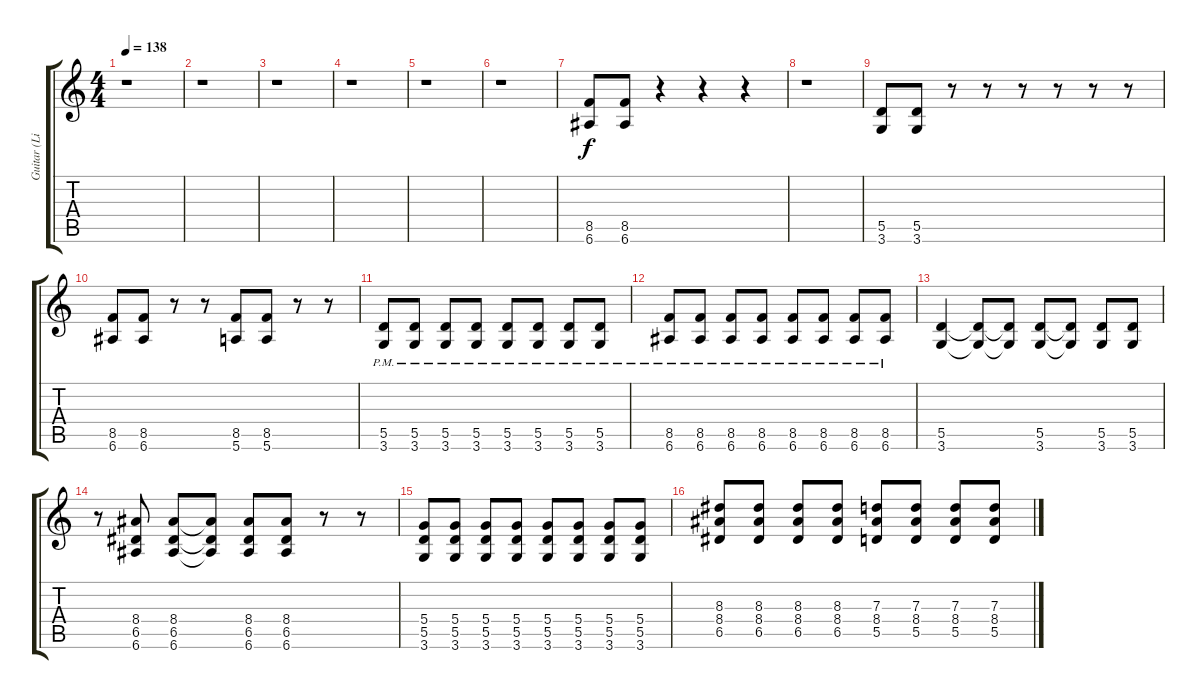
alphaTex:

\track ("Guitar (Linde)" "Guitar (Li") {instrument distortionguitar}
\staff {score tabs}
\tuning (E4 B3 G3 D3 A2 E2) {hide}
\ts (4 4)
\tempo 138
\clef g2
\ks c
r.1{dy f} |
r.1 |
r.1 |
r.1 |
r.1 |
r.1 |
(8.5 6.6).8 (8.5 6.6).8 r.4 r.4 r.4 |
r.1 |
(5.5 3.6).8 (5.5 3.6).8 r.8 r.8 r.8 r.8 r.8 r.8 |
(8.5 6.6).8 (8.5 6.6).8 r.8 r.8 (8.5 5.6).8 (8.5 5.6).8 r.8 r.8 |
(5.5{pm} 3.6{pm}).8 (5.5{pm} 3.6{pm}).8 (5.5{pm} 3.6{pm}).8 (5.5{pm} 3.6{pm}).8 (5.5{pm} 3.6{pm}).8 (5.5{pm} 3.6{pm}).8 (5.5{pm} 3.6{pm}).8 (5.5{pm} 3.6{pm}).8 |
(8.5{pm} 6.6{pm}).8 (8.5{pm} 6.6{pm}).8 (8.5{pm} 6.6{pm}).8 (8.5{pm} 6.6{pm}).8 (8.5{pm} 6.6{pm}).8 (8.5{pm} 6.6{pm}).8 (8.5{pm} 6.6{pm}).8 (8.5{pm} 6.6{pm}).8 |
(5.5 3.6).4 (5.5{t} 3.6{t}).8 (5.5{t} 3.6{t}).8 (5.5 3.6).8 (5.5{t} 3.6{t}).8 (5.5 3.6).8 (5.5 3.6).8 |
r.8 (8.4 6.5 6.6).8 (8.4 6.5 6.6).8 (8.4{t} 6.5{t} 6.6{t}).8 (8.4 6.5 6.6).8 (8.4 6.5 6.6).8 r.8 r.8 |
(5.4 5.5 3.6).8 (5.4 5.5 3.6).8 (5.4 5.5 3.6).8 (5.4 5.5 3.6).8 (5.4 5.5 3.6).8 (5.4 5.5 3.6).8 (5.4 5.5 3.6).8 (5.4 5.5 3.6).8 |
(8.3 8.4 6.5).8 (8.3 8.4 6.5).8 (8.3 8.4 6.5).8 (8.3 8.4 6.5).8 (7.3 8.4 5.5).8 (7.3 8.4 5.5).8 (7.3 8.4 5.5).8 (7.3 8.4 5.5).8
